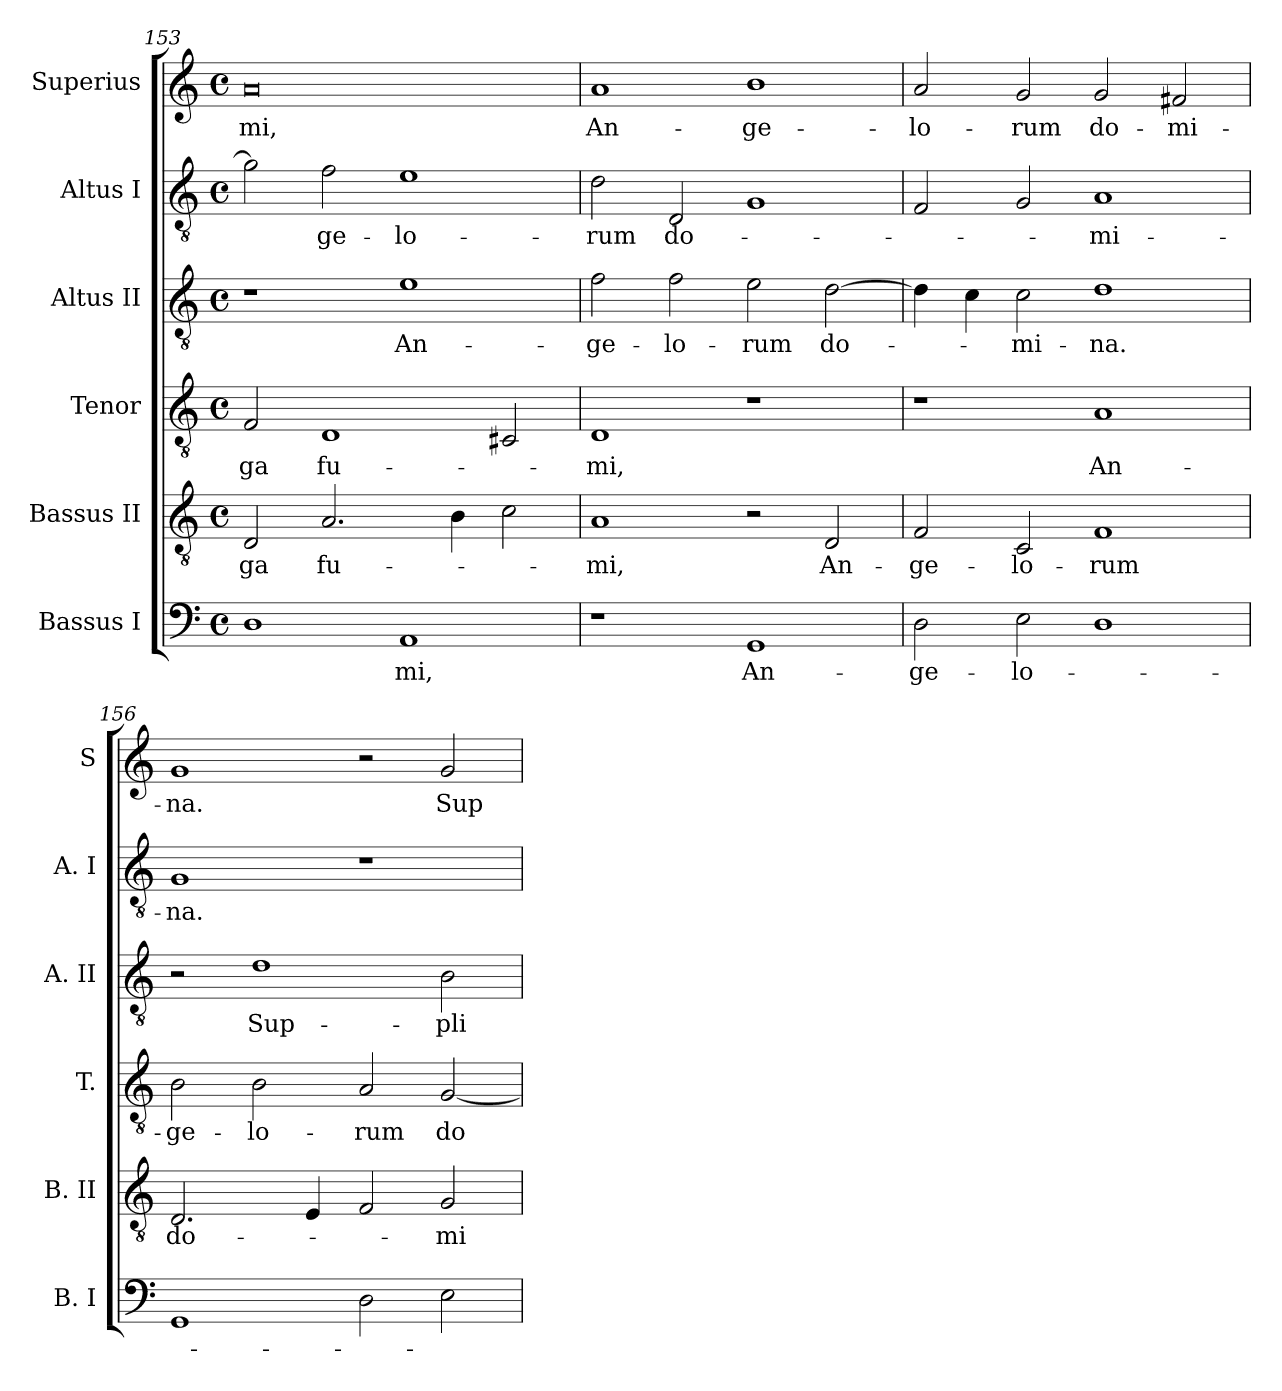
**kern	**text	**kern	**text	**kern	**text	**kern	**text	**kern	**text	**kern	**text
*part6	*part6	*part5	*part5	*part4	*part4	*part3	*part3	*part2	*part2	*part1	*part1
*staff6	*staff6	*staff5	*staff5	*staff4	*staff4	*staff3	*staff3	*staff2	*staff2	*staff1	*staff1
*I"Bassus I	*	*I"Bassus II	*	*I"Tenor	*	*I"Altus II	*	*I"Altus I	*	*I"Superius	*
*I'B. I	*	*I'B. II	*	*I'T.	*	*I'A. II	*	*I'A. I	*	*I'S	*
*clefF4	*	*clefGv2	*	*clefGv2	*	*clefGv2	*	*clefGv2	*	*clefG2	*
*	*	*ITrd7c12	*	*ITrd7c12	*	*ITrd7c12	*	*ITrd7c12	*	*	*
*k[]	*	*k[]	*	*k[]	*	*k[]	*	*k[]	*	*k[]	*
*C:	*	*C:	*	*C:	*	*C:	*	*C:	*	*C:	*
*M4/4	*	*M4/4	*	*M4/4	*	*M4/4	*	*M4/4	*	*M4/4	*
*met(c)	*	*met(c)	*	*met(c)	*	*met(c)	*	*met(c)	*	*met(c)	*
=153	=153	=153	=153	=153	=153	=153	=153	=153	=153	=153	=153
!	!	!	!LO:LY:b:color=#000000	!	!	!	!	!	!	!	!
!	!	!	!	!	!LO:LY:b:color=#000000	!	!	!	!	!	!
!	!	!	!	!	!	!	!	!	!	!	!LO:LY:b:color=#000000
1Di	.	2DDi/	-ga	2FFi/	-ga	1r	.	2Gi\]	.	0ai	-mi,
!	!	!	!LO:LY:b:color=#000000	!	!	!	!	!	!	!	!
!	!	!	!	!	!LO:LY:b:color=#000000	!	!	!	!	!	!
!	!	!	!	!	!	!	!	!	!LO:LY:b:color=#000000	!	!
.	.	2.AAi/	fu-	1DDi	fu-	.	.	2Fi\	-ge-	.	.
!	!LO:LY:b:color=#000000	!	!	!	!	!	!	!	!	!	!
!	!	!	!	!	!	!	!LO:LY:b:color=#000000	!	!	!	!
!	!	!	!	!	!	!	!	!	!LO:LY:b:color=#000000	!	!
1AAi	-mi,	.	.	.	.	1Ei	An-	1Ei	-lo-	.	.
.	.	4BBi\	.	.	.	.	.	.	.	.	.
.	.	2Ci\	.	2CC#Xi/	.	.	.	.	.	.	.
=154	=154	=154	=154	=154	=154	=154	=154	=154	=154	=154	=154
!	!	!	!LO:LY:b:color=#000000	!	!	!	!	!	!	!	!
!	!	!	!	!	!LO:LY:b:color=#000000	!	!	!	!	!	!
!	!	!	!	!	!	!	!LO:LY:b:color=#000000	!	!	!	!
!	!	!	!	!	!	!	!	!	!LO:LY:b:color=#000000	!	!
!	!	!	!	!	!	!	!	!	!	!	!LO:LY:b:color=#000000
1r	.	1AAi	-mi,	1DDi	-mi,	2Fi\	-ge-	2Di\	-rum	1ai	An-
!	!	!	!	!	!	!	!LO:LY:b:color=#000000	!	!	!	!
!	!	!	!	!	!	!	!	!	!LO:LY:b:color=#000000	!	!
.	.	.	.	.	.	2Fi\	-lo-	2DDi/	do-	.	.
!	!LO:LY:b:color=#000000	!	!	!	!	!	!	!	!	!	!
!	!	!	!	!	!	!	!LO:LY:b:color=#000000	!	!	!	!
!	!	!	!	!	!	!	!	!	!	!	!LO:LY:b:color=#000000
1GGi	An-	2r	.	1r	.	2Ei\	-rum	1GGi	.	1bi	-ge-
!	!	!	!LO:LY:b:color=#000000	!	!	!	!	!	!	!	!
!	!	!	!	!	!	!	!LO:LY:b:color=#000000	!	!	!	!
.	.	2DDi/	An-	.	.	[>2Di\	do-	.	.	.	.
=155	=155	=155	=155	=155	=155	=155	=155	=155	=155	=155	=155
!	!LO:LY:b:color=#000000	!	!	!	!	!	!	!	!	!	!
!	!	!	!LO:LY:b:color=#000000	!	!	!	!	!	!	!	!
!	!	!	!	!	!	!	!	!	!	!	!LO:LY:b:color=#000000
2Di\	-ge-	2FFi/	-ge-	1r	.	4Di\]	.	2FFi/	.	2ai/	-lo-
.	.	.	.	.	.	4Ci\	.	.	.	.	.
!	!LO:LY:b:color=#000000	!	!	!	!	!	!	!	!	!	!
!	!	!	!LO:LY:b:color=#000000	!	!	!	!	!	!	!	!
!	!	!	!	!	!	!	!LO:LY:b:color=#000000	!	!	!	!
!	!	!	!	!	!	!	!	!	!	!	!LO:LY:b:color=#000000
2Ei\	-lo-	2CCi/	-lo-	.	.	2Ci\	-mi-	2GGi/	.	2gi/	-rum
!	!	!	!LO:LY:b:color=#000000	!	!	!	!	!	!	!	!
!	!	!	!	!	!LO:LY:b:color=#000000	!	!	!	!	!	!
!	!	!	!	!	!	!	!LO:LY:b:color=#000000	!	!	!	!
!	!	!	!	!	!	!	!	!	!LO:LY:b:color=#000000	!	!
!	!	!	!	!	!	!	!	!	!	!	!LO:LY:b:color=#000000
1Di	.	1FFi	-rum	1AAi	An-	1Di	-na.	1AAi	-mi-	2gi/	do-
!	!	!	!	!	!	!	!	!	!	!	!LO:LY:b:color=#000000
.	.	.	.	.	.	.	.	.	.	2f#Xi/	-mi-
=156	=156	=156	=156	=156	=156	=156	=156	=156	=156	=156	=156
!	!	!	!LO:LY:b:color=#000000	!	!	!	!	!	!	!	!
!	!	!	!	!	!LO:LY:b:color=#000000	!	!	!	!	!	!
!	!	!	!	!	!	!	!	!	!LO:LY:b:color=#000000	!	!
!	!	!	!	!	!	!	!	!	!	!	!LO:LY:b:color=#000000
1GGi	.	2.DDi/	do-	2BBi\	-ge-	2r	.	1GGi	-na.	1gi	-na.
!	!	!	!	!	!LO:LY:b:color=#000000	!	!	!	!	!	!
!	!	!	!	!	!	!	!LO:LY:b:color=#000000	!	!	!	!
.	.	.	.	2BBi\	-lo-	1Di	Sup-	.	.	.	.
.	.	4EEi/	.	.	.	.	.	.	.	.	.
!	!	!	!	!	!LO:LY:b:color=#000000	!	!	!	!	!	!
2Di\	.	2FFi/	.	2AAi/	-rum	.	.	1r	.	2r	.
!	!	!	!LO:LY:b:color=#000000	!	!	!	!	!	!	!	!
!	!	!	!	!	!LO:LY:b:color=#000000	!	!	!	!	!	!
!	!	!	!	!	!	!	!LO:LY:b:color=#000000	!	!	!	!
!	!	!	!	!	!	!	!	!	!	!	!LO:LY:b:color=#000000
2Ei\	.	2GGi/	-mi-	[<2GGi/	do-	2BBi\	-pli-	.	.	2gi/	Sup-
=	=	=	=	=	=	=	=	=	=	=	=
*-	*-	*-	*-	*-	*-	*-	*-	*-	*-	*-	*-
